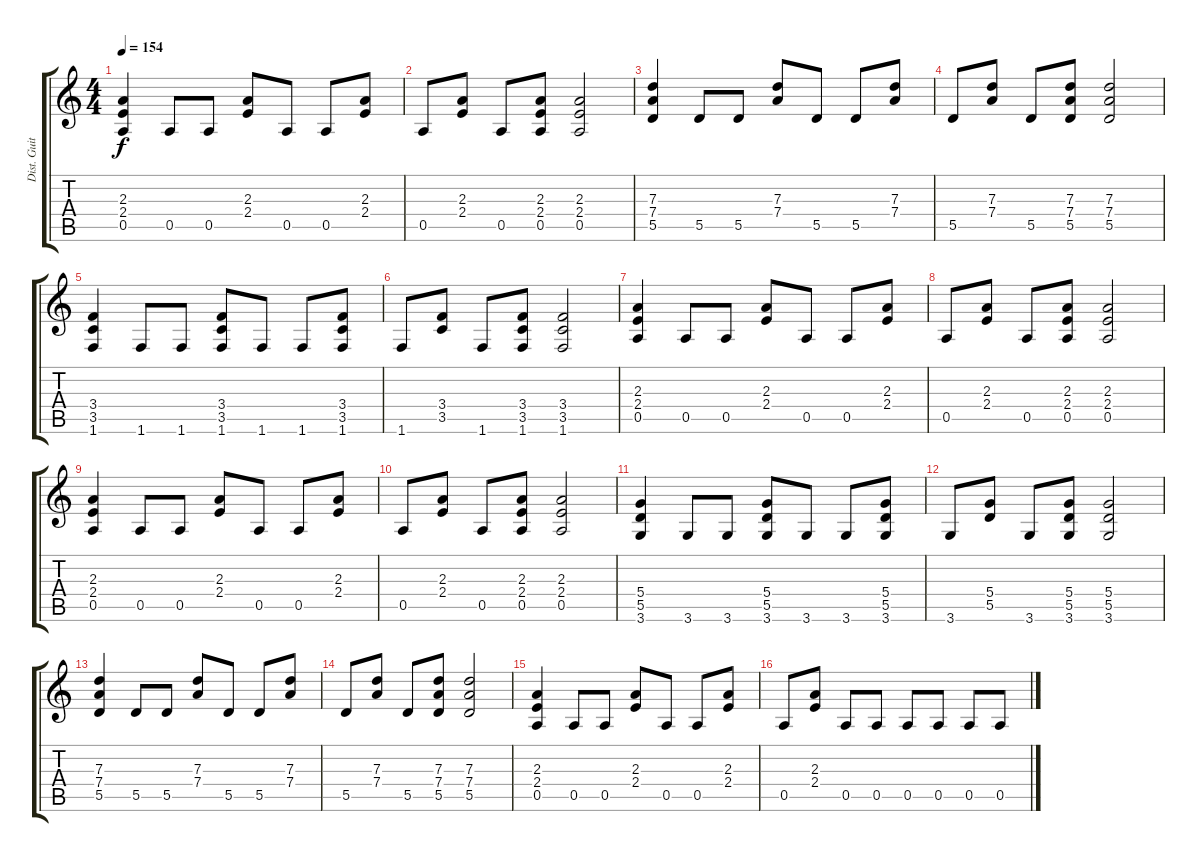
\track ("Dist. Guitar 1" "Dist. Guit") {instrument distortionguitar}
\staff {score tabs}
\tuning (E4 B3 G3 D3 A2 E2) {hide}
\ts (4 4)
\tempo 154
\clef g2
\ks c
(2.3 2.4 0.5).4{dy f} 0.5.8 0.5.8 (2.3 2.4).8 0.5.8 0.5.8 (2.3 2.4).8 |
0.5.8 (2.3 2.4).8 0.5.8 (2.3 2.4 0.5).8 (2.3 2.4 0.5).2 |
(7.3 7.4 5.5).4 5.5.8 5.5.8 (7.3 7.4).8 5.5.8 5.5.8 (7.3 7.4).8 |
5.5.8 (7.3 7.4).8 5.5.8 (7.3 7.4 5.5).8 (7.3 7.4 5.5).2 |
(3.4 3.5 1.6).4 1.6.8 1.6.8 (3.4 3.5 1.6).8 1.6.8 1.6.8 (3.4 3.5 1.6).8 |
1.6.8 (3.4 3.5).8 1.6.8 (3.4 3.5 1.6).8 (3.4 3.5 1.6).2 |
(2.3 2.4 0.5).4 0.5.8 0.5.8 (2.3 2.4).8 0.5.8 0.5.8 (2.3 2.4).8 |
0.5.8 (2.3 2.4).8 0.5.8 (2.3 2.4 0.5).8 (2.3 2.4 0.5).2 |
(2.3 2.4 0.5).4 0.5.8 0.5.8 (2.3 2.4).8 0.5.8 0.5.8 (2.3 2.4).8 |
0.5.8 (2.3 2.4).8 0.5.8 (2.3 2.4 0.5).8 (2.3 2.4 0.5).2 |
(5.4 5.5 3.6).4 3.6.8 3.6.8 (5.4 5.5 3.6).8 3.6.8 3.6.8 (5.4 5.5 3.6).8 |
3.6.8 (5.4 5.5).8 3.6.8 (5.4 5.5 3.6).8 (5.4 5.5 3.6).2 |
(7.3 7.4 5.5).4 5.5.8 5.5.8 (7.3 7.4).8 5.5.8 5.5.8 (7.3 7.4).8 |
5.5.8 (7.3 7.4).8 5.5.8 (7.3 7.4 5.5).8 (7.3 7.4 5.5).2 |
(2.3 2.4 0.5).4 0.5.8 0.5.8 (2.3 2.4).8 0.5.8 0.5.8 (2.3 2.4).8 |
0.5.8 (2.3 2.4).8 0.5.8 0.5.8 0.5.8 0.5.8 0.5.8 0.5.8
